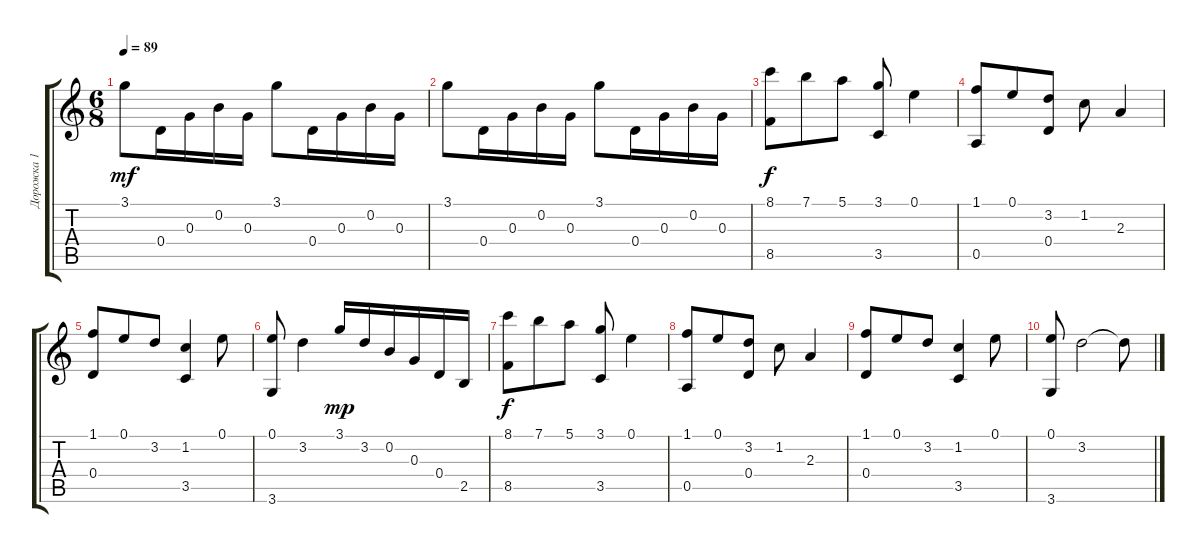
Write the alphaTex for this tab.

\track ("Дорожка 1" "Дорожка 1") {instrument acousticguitarsteel}
\staff {score tabs}
\tuning (E4 B3 G3 D3 A2 E2) {hide}
\ts (6 8)
\tempo 89
\clef g2
\ks c
3.1.8{dy mf} 0.4.16 0.3.16 0.2.16 0.3.16 3.1.8 0.4.16 0.3.16 0.2.16 0.3.16 |
3.1.8 0.4.16 0.3.16 0.2.16 0.3.16 3.1.8 0.4.16 0.3.16 0.2.16 0.3.16 |
(8.1 8.5).8{dy f} 7.1.8 5.1.8 (3.1 3.5).8 0.1.4 |
(1.1 0.5).8 0.1.8 (3.2 0.4).8 1.2.8 2.3.4 |
(1.1 0.4).8 0.1.8 3.2.8 (1.2 3.5).4 0.1.8 |
(0.1 3.6).8 3.2.4 3.1.16{dy mp} 3.2.16 0.2.16 0.3.16 0.4.16 2.5.16 |
(8.1 8.5).8{dy f} 7.1.8 5.1.8 (3.1 3.5).8 0.1.4 |
(1.1 0.5).8 0.1.8 (3.2 0.4).8 1.2.8 2.3.4 |
(1.1 0.4).8 0.1.8 3.2.8 (1.2 3.5).4 0.1.8 |
(0.1 3.6).8 3.2.2 3.2{t}.8
